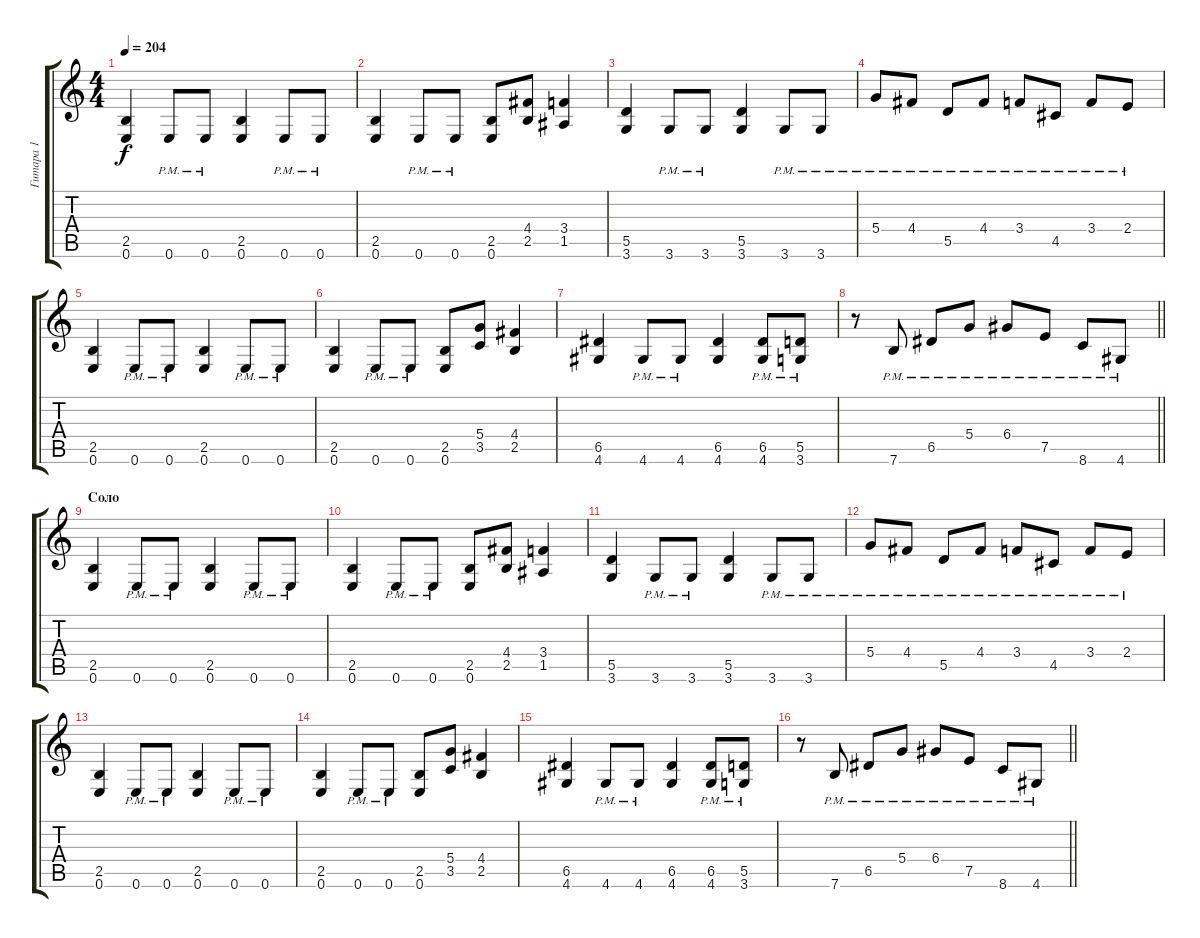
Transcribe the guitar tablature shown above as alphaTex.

\track ("Гитара 1" "Гитара 1") {instrument distortionguitar}
\staff {score tabs}
\tuning (E4 B3 G3 D3 A2 E2) {hide}
\ts (4 4)
\tempo 204
\clef g2
\ks c
(2.5 0.6).4{dy f} 0.6{pm}.8 0.6{pm}.8 (2.5 0.6).4 0.6{pm}.8 0.6{pm}.8 |
(2.5 0.6).4 0.6{pm}.8 0.6{pm}.8 (2.5 0.6).8 (4.4 2.5).8 (3.4 1.5).4 |
(5.5 3.6).4 3.6{pm}.8 3.6{pm}.8 (5.5 3.6).4 3.6{pm}.8 3.6{pm}.8 |
5.4{pm}.8 4.4{pm}.8 5.5{pm}.8 4.4{pm}.8 3.4{pm}.8 4.5{pm}.8 3.4{pm}.8 2.4{pm}.8 |
(2.5 0.6).4 0.6{pm}.8 0.6{pm}.8 (2.5 0.6).4 0.6{pm}.8 0.6{pm}.8 |
(2.5 0.6).4 0.6{pm}.8 0.6{pm}.8 (2.5 0.6).8 (5.4 3.5).8 (4.4 2.5).4 |
(6.5 4.6).4 4.6{pm}.8 4.6{pm}.8 (6.5 4.6).4 (6.5{pm} 4.6{pm}).8 (5.5{pm} 3.6{pm}).8 |
\barLineRight lightlight
r.8 7.6{pm}.8 6.5{pm}.8 5.4{pm}.8 6.4{pm}.8 7.5{pm}.8 8.6{pm}.8 4.6{pm}.8 |
\section ("" "Соло")
(2.5 0.6).4 0.6{pm}.8 0.6{pm}.8 (2.5 0.6).4 0.6{pm}.8 0.6{pm}.8 |
(2.5 0.6).4 0.6{pm}.8 0.6{pm}.8 (2.5 0.6).8 (4.4 2.5).8 (3.4 1.5).4 |
(5.5 3.6).4 3.6{pm}.8 3.6{pm}.8 (5.5 3.6).4 3.6{pm}.8 3.6{pm}.8 |
5.4{pm}.8 4.4{pm}.8 5.5{pm}.8 4.4{pm}.8 3.4{pm}.8 4.5{pm}.8 3.4{pm}.8 2.4{pm}.8 |
(2.5 0.6).4 0.6{pm}.8 0.6{pm}.8 (2.5 0.6).4 0.6{pm}.8 0.6{pm}.8 |
(2.5 0.6).4 0.6{pm}.8 0.6{pm}.8 (2.5 0.6).8 (5.4 3.5).8 (4.4 2.5).4 |
(6.5 4.6).4 4.6{pm}.8 4.6{pm}.8 (6.5 4.6).4 (6.5{pm} 4.6{pm}).8 (5.5{pm} 3.6{pm}).8 |
\barLineRight lightlight
r.8 7.6{pm}.8 6.5{pm}.8 5.4{pm}.8 6.4{pm}.8 7.5{pm}.8 8.6{pm}.8 4.6{pm}.8
